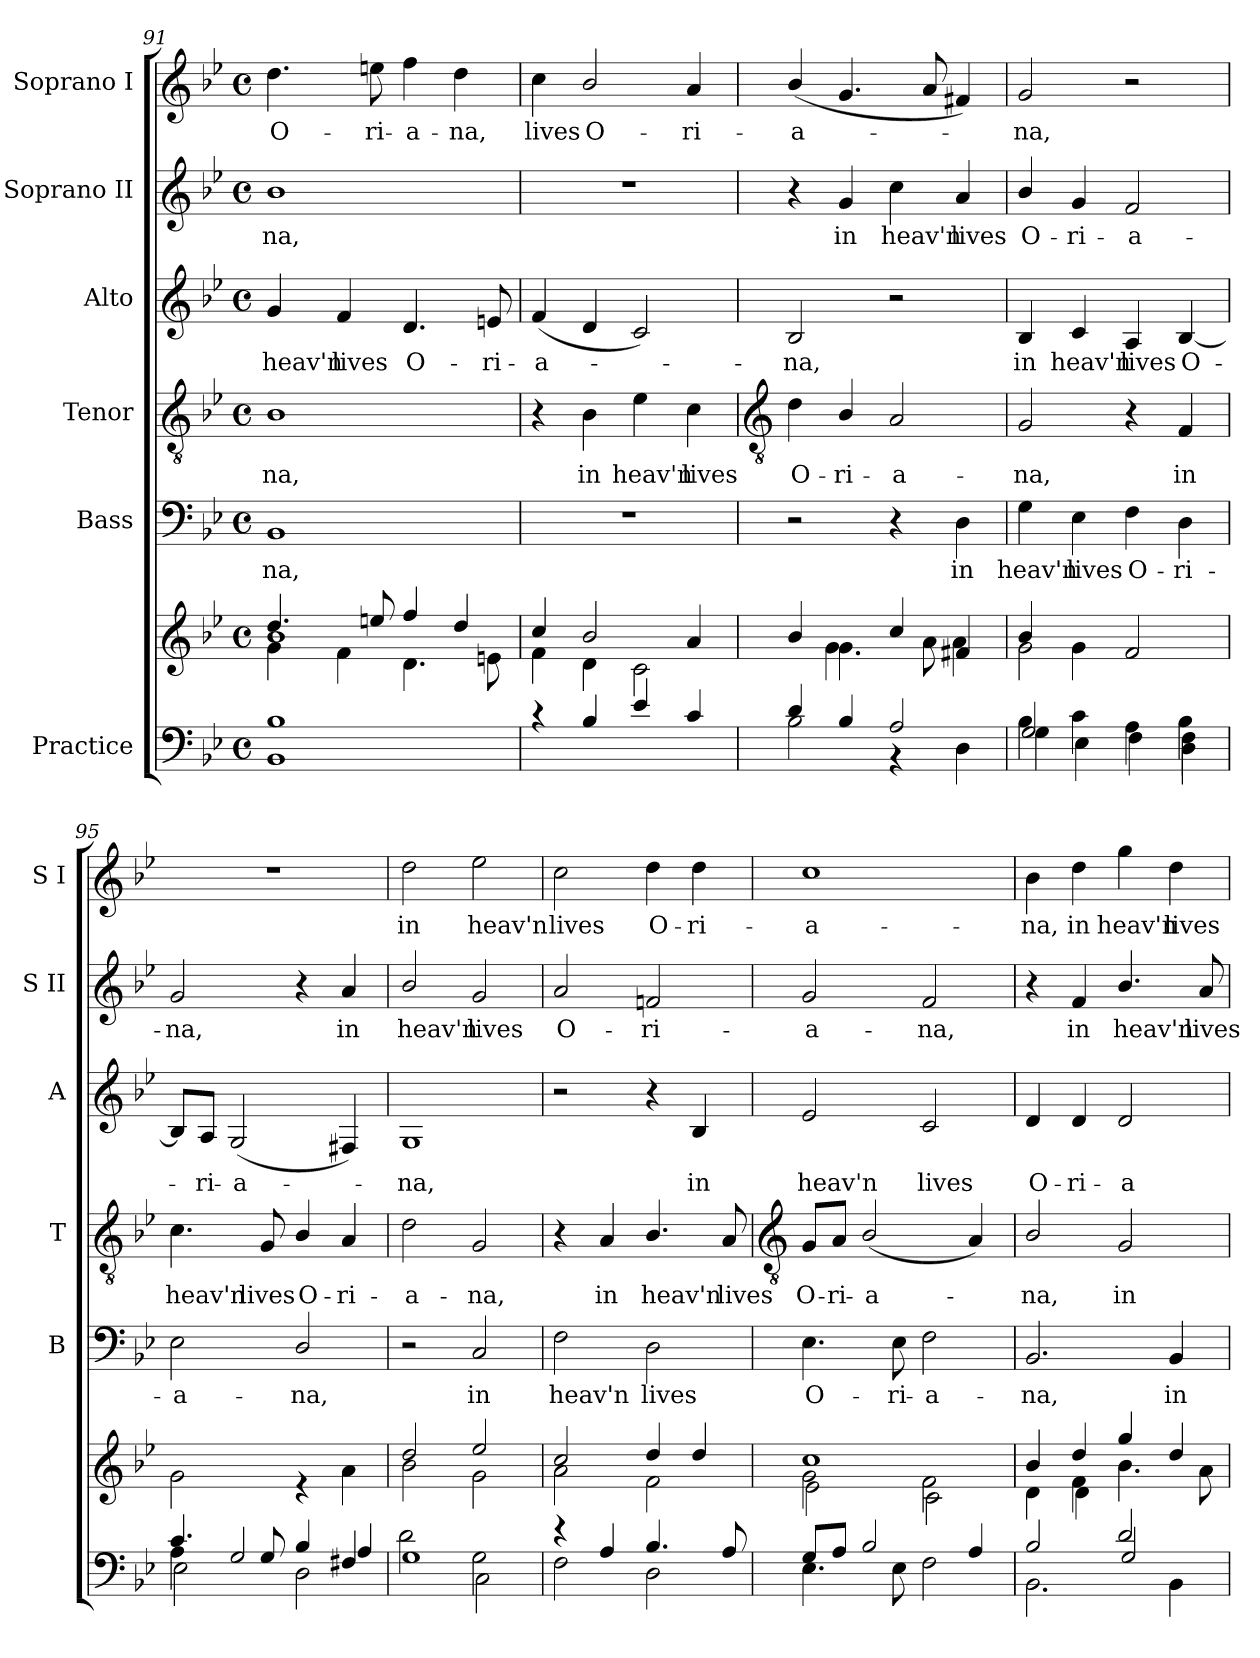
**kern	**kern	**kern	**text	**kern	**text	**kern	**text	**kern	**text	**kern	**text
*part6	*part6	*part5	*part5	*part4	*part4	*part3	*part3	*part2	*part2	*part1	*part1
*staff7	*staff6	*staff5	*staff5	*staff4	*staff4	*staff3	*staff3	*staff2	*staff2	*staff1	*staff1
*I"Practice	*	*I"Bass	*	*I"Tenor	*	*I"Alto	*	*I"Soprano II	*	*I"Soprano I	*
*	*	*I'B	*	*I'T	*	*I'A	*	*I'S II	*	*I'S I	*
*clefF4	*clefG2	*clefF4	*	*clefGv2	*	*clefG2	*	*clefG2	*	*clefG2	*
*k[b-e-]	*k[b-e-]	*k[b-e-]	*	*k[b-e-]	*	*k[b-e-]	*	*k[b-e-]	*	*k[b-e-]	*
*B-:	*B-:	*B-:	*	*B-:	*	*B-:	*	*B-:	*	*B-:	*
*M4/4	*M4/4	*M4/4	*	*M4/4	*	*M4/4	*	*M4/4	*	*M4/4	*
*met(c)	*met(c)	*met(c)	*	*met(c)	*	*met(c)	*	*met(c)	*	*met(c)	*
=91	=91	=91	=91	=91	=91	=91	=91	=91	=91	=91	=91
*^	*^	*	*	*	*	*	*	*	*	*	*
*	*	*	*^	*	*	*	*	*	*	*	*	*	*
!	!	!	!	!	!	!LO:LY:b	!	!LO:LY:b	!	!LO:LY:b	!	!LO:LY:b	!	!LO:LY:b
1B-	1BB-\	4.dd/	1b-	4g\	1BB-	na,	1B-	na,	4g	heav'n	1b-	na,	4.dd	O-
!	!	!	!	!	!	!	!	!	!	!LO:LY:b	!	!	!	!
.	.	.	.	4f\	.	.	.	.	4f	lives	.	.	.	.
!	!	!	!	!	!	!	!	!	!	!	!	!	!	!LO:LY:b
.	.	8een/	.	.	.	.	.	.	.	.	.	.	8een	-ri-
!	!	!	!	!	!	!	!	!	!	!LO:LY:b	!	!	!	!LO:LY:b
.	.	4ff/	.	4.d\	.	.	.	.	4.d	O-	.	.	4ff	-a-
!	!	!	!	!	!	!	!	!	!	!	!	!	!	!LO:LY:b
.	.	4dd/	.	.	.	.	.	.	.	.	.	.	4dd	-na,
!	!	!	!	!	!	!	!	!	!	!LO:LY:b	!	!	!	!
.	.	.	.	8en\	.	.	.	.	8en	-ri-	.	.	.	.
=92	=92	=92	=92	=92	=92	=92	=92	=92	=92	=92	=92	=92	=92	=92
!	!	!	!	!	!	!	!	!	!	!LO:LY:b	!	!	!	!LO:LY:b
4r	1ryy	4cc/	1ryy	4f\	1r	.	4r	.	(<4f	-a-	1r	.	4cc	lives
!	!	!	!	!	!	!	!	!LO:LY:b	!	!	!	!	!	!LO:LY:b
4B-	.	2b-/	.	4d\	.	.	4B-	in	4d	.	.	.	2b-/	O-
!	!	!	!	!	!	!	!	!LO:LY:b	!	!	!	!	!	!
4e-	.	.	.	2c\	.	.	4e-	heav'n	2c)	.	.	.	.	.
!	!	!	!	!	!	!	!	!LO:LY:b	!	!	!	!	!	!LO:LY:b
4c	.	4a/	.	.	.	.	4c	lives	.	.	.	.	4a	-ri-
*v	*v	*	*	*	*	*	*	*	*	*	*	*	*	*
!!LO:LB:g=z
=93	=93	=93	=93	=93	=93	=93	=93	=93	=93	=93	=93	=93	=93
*	*	*	*	*	*	*clefGv2	*	*	*	*	*	*	*
*^	*	*	*	*	*	*	*	*	*	*	*	*	*
*	*^	*	*	*	*	*	*	*	*	*	*	*	*	*
!	!	!	!	!	!	!	!	!	!LO:LY:b	!	!LO:LY:b	!	!	!	!LO:LY:b
2B-\	4d/	2ryy	4b-/	4ryy	2ryy	2r	.	4d	O-	2B-	na,	4r	.	(<4b-/	-a-
!	!	!	!	!	!	!	!	!	!LO:LY:b	!	!	!	!LO:LY:b	!	!
.	4B-/	.	4.g\	4g	.	.	.	4B-/	-ri-	.	.	4g	in	4.g	.
!	!	!	!	!	!	!	!	!	!LO:LY:b	!	!	!	!LO:LY:b	!	!
2ryy	2A/	4r	.	4cc/	2ryy	4r	.	2A	-a-	2r	.	4cc	heav'n	.	.
.	.	.	8a\	.	.	.	.	.	.	.	.	.	.	8a	.
!	!	!	!	!	!	!	!LO:LY:b	!	!	!	!	!	!LO:LY:b	!	!
.	.	4D\	4f#X/	4a	.	4D	in	.	.	.	.	4a	lives	4f#X)	.
*	*	*	*	*v	*v	*	*	*	*	*	*	*	*	*	*
=94	=94	=94	=94	=94	=94	=94	=94	=94	=94	=94	=94	=94	=94	=94
!	!	!	!	!	!	!LO:LY:b	!	!LO:LY:b	!	!LO:LY:b	!	!LO:LY:b	!	!LO:LY:b
4B-\	2G/	4G\	2g\	4b-/	4G	heav'n	2G	-na,	4B-	in	4b-/	O-	2g	na,
!	!	!	!	!	!	!LO:LY:b	!	!	!	!LO:LY:b	!	!LO:LY:b	!	!
4c\	.	4E-\	.	4g	4E-	lives	.	.	4c	heav'n	4g	-ri-	.	.
!	!	!	!	!	!	!LO:LY:b	!	!	!	!LO:LY:b	!	!LO:LY:b	!	!
4A\	4ryy	4F\	2ryy	2f	4F	O-	4r	.	4A	lives	2f	-a-	2r	.
!	!	!	!	!	!	!LO:LY:b	!	!LO:LY:b	!	!LO:LY:b	!	!	!	!
4B-\	4F	4D\	.	.	4D	-ri-	4F	in	[4B-	O-	.	.	.	.
=95	=95	=95	=95	=95	=95	=95	=95	=95	=95	=95	=95	=95	=95	=95
!	!	!	!	!	!	!LO:LY:b	!	!LO:LY:b	!	!	!	!LO:LY:b	!	!
4A\	4.c/	2E-\	1ryy	2g	2E-	-a-	4.c	heav'n	8B-/L]	.	2g	-na,	1r	.
!	!	!	!	!	!	!	!	!	!	!LO:LY:b	!	!	!	!
.	.	.	.	.	.	.	.	.	8A/J	ri-	.	.	.	.
!	!	!	!	!	!	!	!	!	!	!LO:LY:b	!	!	!	!
2G/	.	.	.	.	.	.	.	.	(<2G	-a-	.	.	.	.
!	!	!	!	!	!	!	!	!LO:LY:b	!	!	!	!	!	!
.	8G/	.	.	.	.	.	8G	lives	.	.	.	.	.	.
!	!	!	!	!	!	!LO:LY:b	!	!LO:LY:b	!	!	!	!	!	!
.	4B-/	2D\	.	4r	2D/	-na,	4B-/	O-	.	.	4r	.	.	.
!	!	!	!	!	!	!	!	!LO:LY:b	!	!	!	!LO:LY:b	!	!
4F#X/	4A/	.	.	4a	.	.	4A	-ri-	4F#X)	.	4a	in	.	.
=96	=96	=96	=96	=96	=96	=96	=96	=96	=96	=96	=96	=96	=96	=96
!	!	!	!	!	!	!	!	!LO:LY:b	!	!LO:LY:b	!	!LO:LY:b	!	!LO:LY:b
1G\	2d\	2ryy	2dd/	2b-\	2r	.	2d	-a-	1G	na,	2b-/	heav'n	2dd	in
!	!	!	!	!	!	!LO:LY:b	!	!LO:LY:b	!	!	!	!LO:LY:b	!	!LO:LY:b
.	2G	2C\	2ee-/	2g\	2C	in	2G	-na,	.	.	2g	lives	2ee-	heav'n
=97	=97	=97	=97	=97	=97	=97	=97	=97	=97	=97	=97	=97	=97	=97
*	*	*	*	*^	*	*	*	*	*	*	*	*	*	*
!	!	!	!	!	!	!	!LO:LY:b	!	!	!	!	!	!LO:LY:b	!	!LO:LY:b
2.ryy	4r	2F\	2cc/	2a	2ryy	2F	heav'n	4r	.	2r	.	2a	O-	2cc	lives
!	!	!	!	!	!	!	!	!	!LO:LY:b	!	!	!	!	!	!
.	4A/	.	.	.	.	.	.	4A	in	.	.	.	.	.	.
!	!	!	!	!	!	!	!LO:LY:b	!	!LO:LY:b	!	!	!	!LO:LY:b	!	!LO:LY:b
.	4.B-/	2D\	4dd/	2f\	4ryy	2D	lives	4.B-/	heav'n	4r	.	2fn	-ri-	4dd	O-
!	!	!	!	!	!	!	!	!	!	!	!LO:LY:b	!	!	!	!LO:LY:b
4B-\yy	.	.	4dd/	.	4ryy	.	.	.	.	4B-	in	.	.	4dd	-ri-
!	!	!	!	!	!	!	!	!	!LO:LY:b	!	!	!	!	!	!
.	8A/	.	.	.	.	.	.	8A	lives	.	.	.	.	.	.
*v	*v	*v	*	*	*	*	*	*	*	*	*	*	*	*	*
!!LO:LB:g=z
=98	=98	=98	=98	=98	=98	=98	=98	=98	=98	=98	=98	=98	=98
*	*	*	*	*	*	*clefGv2	*	*	*	*	*	*	*
*^	*	*	*	*	*	*	*	*	*	*	*	*	*
!	!	!	!	!	!	!LO:LY:b	!	!LO:LY:b	!	!LO:LY:b	!	!LO:LY:b	!	!LO:LY:b
8G/L	4.E-\	1cc/	2g\	2e-\	4.E-	O-	8G/L	O-	2e-	heav'n	2g	-a-	1cc	-a-
!	!	!	!	!	!	!	!	!LO:LY:b	!	!	!	!	!	!
8A/J	.	.	.	.	.	.	8A/J	-ri-	.	.	.	.	.	.
!	!	!	!	!	!	!	!	!LO:LY:b	!	!	!	!	!	!
2B-/	.	.	.	.	.	.	(<2B-/	-a-	.	.	.	.	.	.
!	!	!	!	!	!	!LO:LY:b	!	!	!	!	!	!	!	!
.	8E-\	.	.	.	8E-	-ri-	.	.	.	.	.	.	.	.
!	!	!	!	!	!	!LO:LY:b	!	!	!	!LO:LY:b	!	!LO:LY:b	!	!
.	2F\	.	2f\	2c\	2F	-a-	.	.	2c	lives	2f	-na,	.	.
4A/	.	.	.	.	.	.	4A)	.	.	.	.	.	.	.
=99	=99	=99	=99	=99	=99	=99	=99	=99	=99	=99	=99	=99	=99	=99
*	*^	*	*	*	*	*	*	*	*	*	*	*	*	*
!	!	!	!	!	!	!	!LO:LY:b	!	!LO:LY:b	!	!LO:LY:b	!	!	!	!LO:LY:b
2ryy	2B-/	2.BB-\	4b-/	4ryy	4d\	2.BB-	-na,	2B-/	na,	4d	O-	4r	.	4b-	-na,
!	!	!	!	!	!	!	!	!	!	!	!LO:LY:b	!	!LO:LY:b	!	!LO:LY:b
.	.	.	4dd/	4f	4d\	.	.	.	.	4d	-ri-	4f	in	4dd	in
!	!	!	!	!	!	!	!	!	!LO:LY:b	!	!LO:LY:b	!	!LO:LY:b	!	!LO:LY:b
2d/	2G/	.	4gg/	4.b-\	2ryy	.	.	2G	in	2d	-a-	4.b-/	heav'n	4gg	heav'n
!	!	!	!	!	!	!	!LO:LY:b	!	!	!	!	!	!	!	!LO:LY:b
.	.	4BB-\	4dd/	.	.	4BB-	in	.	.	.	.	.	.	4dd	lives
!	!	!	!	!	!	!	!	!	!	!	!	!	!LO:LY:b	!	!
.	.	.	.	8a\	.	.	.	.	.	.	.	8a	lives	.	.
*v	*v	*v	*	*	*	*	*	*	*	*	*	*	*	*	*
*	*v	*v	*v	*	*	*	*	*	*	*	*	*	*
=	=	=	=	=	=	=	=	=	=	=	=
*-	*-	*-	*-	*-	*-	*-	*-	*-	*-	*-	*-
